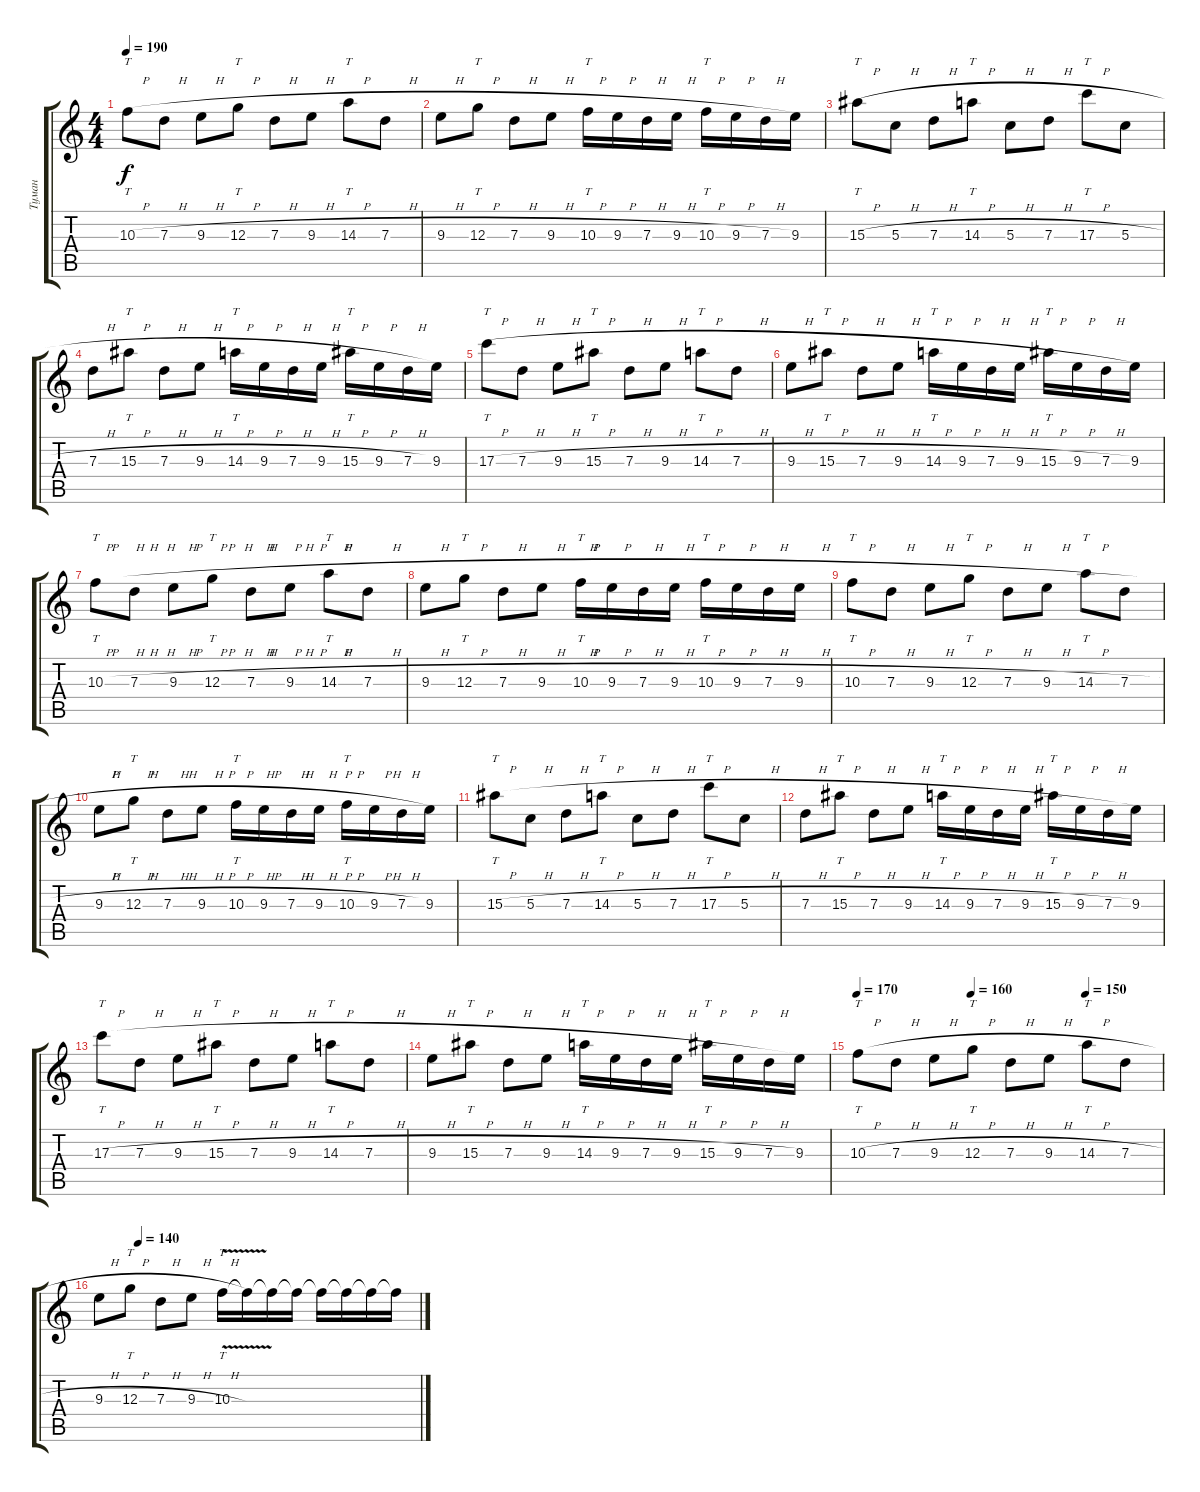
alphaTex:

\track ("Туман" "Туман") {instrument distortionguitar}
\staff {score tabs}
\tuning (E4 B3 G3 D3 A2 D2) {hide}
\ts (4 4)
\tempo 190
\clef g2
\ks c
10.3{h}.8{tt dy f} 7.3{h}.8 9.3{h}.8 12.3{h}.8{tt} 7.3{h}.8 9.3{h}.8 14.3{h}.8{tt} 7.3{h}.8 |
9.3{h}.8 12.3{h}.8{tt} 7.3{h}.8 9.3{h}.8 10.3{h}.16{tt} 9.3{h}.16 7.3{h}.16 9.3{h}.16 10.3{h}.16{tt} 9.3{h}.16 7.3{h}.16 9.3.16 |
15.3{h}.8{tt} 5.3{h}.8 7.3{h}.8 14.3{h}.8{tt} 5.3{h}.8 7.3{h}.8 17.3{h}.8{tt} 5.3{h}.8 |
7.3{h}.8 15.3{h}.8{tt} 7.3{h}.8 9.3{h}.8 14.3{h}.16{tt} 9.3{h}.16 7.3{h}.16 9.3{h}.16 15.3{h}.16{tt} 9.3{h}.16 7.3{h}.16 9.3.16 |
17.3{h}.8{tt} 7.3{h}.8 9.3{h}.8 15.3{h}.8{tt} 7.3{h}.8 9.3{h}.8 14.3{h}.8{tt} 7.3{h}.8 |
9.3{h}.8 15.3{h}.8{tt} 7.3{h}.8 9.3{h}.8 14.3{h}.16{tt} 9.3{h}.16 7.3{h}.16 9.3{h}.16 15.3{h}.16{tt} 9.3{h}.16 7.3{h}.16 9.3.16 |
10.3{h}.8{tt} 7.3{h}.8 9.3{h}.8 12.3{h}.8{tt} 7.3{h}.8 9.3{h}.8 14.3{h}.8{tt} 7.3{h}.8 |
9.3{h}.8 12.3{h}.8{tt} 7.3{h}.8 9.3{h}.8 10.3{h}.16{tt} 9.3{h}.16 7.3{h}.16 9.3{h}.16 10.3{h}.16{tt} 9.3{h}.16 7.3{h}.16 9.3{h}.16 |
10.3{h}.8{tt} 7.3{h}.8 9.3{h}.8 12.3{h}.8{tt} 7.3{h}.8 9.3{h}.8 14.3{h}.8{tt} 7.3{h}.8 |
9.3{h}.8 12.3{h}.8{tt} 7.3{h}.8 9.3{h}.8 10.3{h}.16{tt} 9.3{h}.16 7.3{h}.16 9.3{h}.16 10.3{h}.16{tt} 9.3{h}.16 7.3{h}.16 9.3.16 |
15.3{h}.8{tt} 5.3{h}.8 7.3{h}.8 14.3{h}.8{tt} 5.3{h}.8 7.3{h}.8 17.3{h}.8{tt} 5.3{h}.8 |
7.3{h}.8 15.3{h}.8{tt} 7.3{h}.8 9.3{h}.8 14.3{h}.16{tt} 9.3{h}.16 7.3{h}.16 9.3{h}.16 15.3{h}.16{tt} 9.3{h}.16 7.3{h}.16 9.3.16 |
17.3{h}.8{tt} 7.3{h}.8 9.3{h}.8 15.3{h}.8{tt} 7.3{h}.8 9.3{h}.8 14.3{h}.8{tt} 7.3{h}.8 |
9.3{h}.8 15.3{h}.8{tt} 7.3{h}.8 9.3{h}.8 14.3{h}.16{tt} 9.3{h}.16 7.3{h}.16 9.3{h}.16 15.3{h}.16{tt} 9.3{h}.16 7.3{h}.16 9.3.16 |
\tempo 170
\tempo (160 0.375)
\tempo (150 0.75)
10.3{h}.8{tt} 7.3{h}.8 9.3{h}.8 12.3{h}.8{tt} 7.3{h}.8 9.3{h}.8 14.3{h}.8{tt} 7.3{h}.8 |
\tempo (140 0.125)
9.3{h}.8 12.3{h}.8{tt} 7.3{h}.8 9.3{h}.8 10.3{v h}.16{tt} 10.3{t}.16 10.3{t}.16 10.3{t}.16 10.3{t}.16 10.3{t}.16 10.3{t}.16 10.3{t}.16
